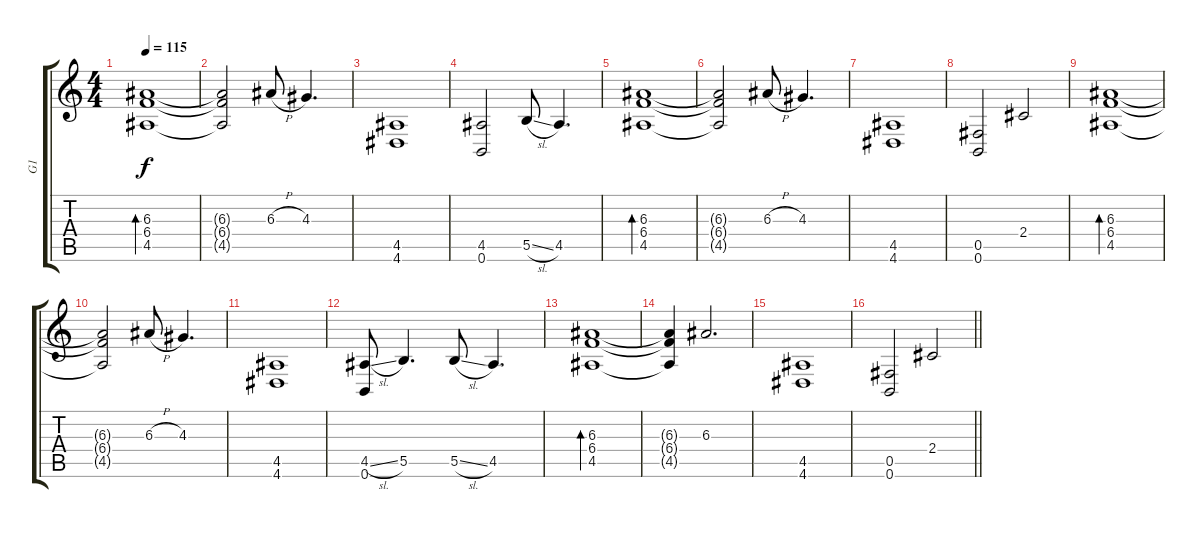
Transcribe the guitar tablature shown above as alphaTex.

\track ("G1" "G1") {instrument electricguitarclean}
\staff {score tabs}
\tuning (Db4 Ab3 E3 B2 Gb2 B1) {hide}
\ts (4 4)
\tempo 115
\clef g2
\ks c
(6.3 6.4 4.5).1{bd 480 dy f} |
(6.3{t} 6.4{t} 4.5{t}).2 6.3{h}.8 4.3.4{d} |
(4.5 4.6).1 |
(4.5 0.6).2 5.5{sl}.8 4.5.4{d} |
(6.3 6.4 4.5).1{bd 480} |
(6.3{t} 6.4{t} 4.5{t}).2 6.3{h}.8 4.3.4{d} |
(4.5 4.6).1 |
(0.5 0.6).2 2.4.2 |
(6.3 6.4 4.5).1{bd 480} |
(6.3{t} 6.4{t} 4.5{t}).2 6.3{h}.8 4.3.4{d} |
(4.5 4.6).1 |
(4.5{sl} 0.6).8 5.5.4{d} 5.5{sl}.8 4.5.4{d} |
(6.3 6.4 4.5).1{bd 480} |
(6.3{t} 6.4{t} 4.5{t}).4 6.3.2{d} |
(4.5 4.6).1 |
\barLineRight lightlight
(0.5 0.6).2 2.4.2
